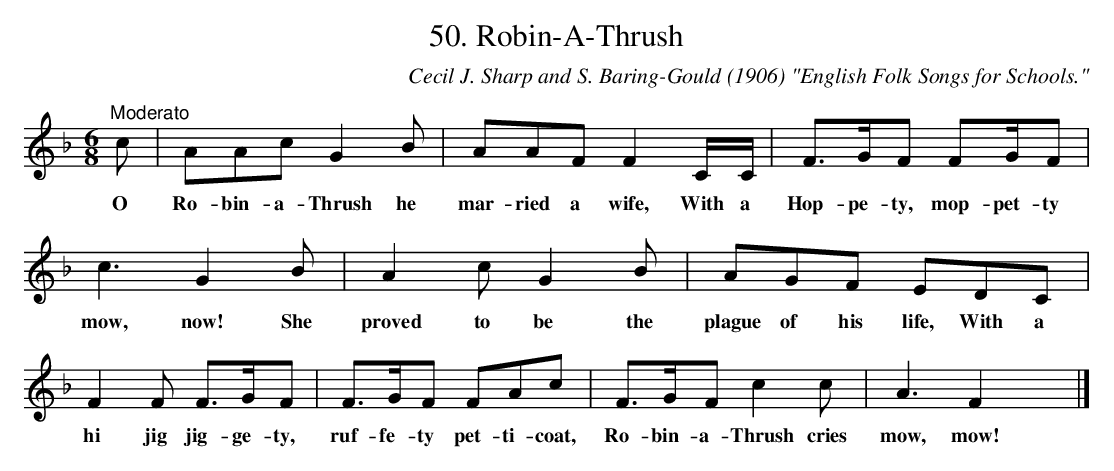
X:1
T:50. Robin-A-Thrush
C:Cecil J. Sharp and S. Baring-Gould (1906) "English Folk Songs for Schools."
L:1/8
M:6/8
K:F
"^Moderato" c | AAc G2 B | AAF F2 C/C/ | F>GF FG/F |$ c3 G2 B | A2 c G2 B | AGF EDC |$ F2 F F>GF |
w: O|Ro- bin- a- Thrush he|mar- ried a wife, With  a|Hop- pe- ty, mop- pet- ty|mow, now! She|proved to be the|plague of his life, With a|hi jig jig- ge- ty,|
F>GF FAc | F>GF c2 c | A3 F2 x2 |]
w: ruf- fe- ty pet- ti- coat,|Ro- bin- a- Thrush  cries|mow, mow!|
